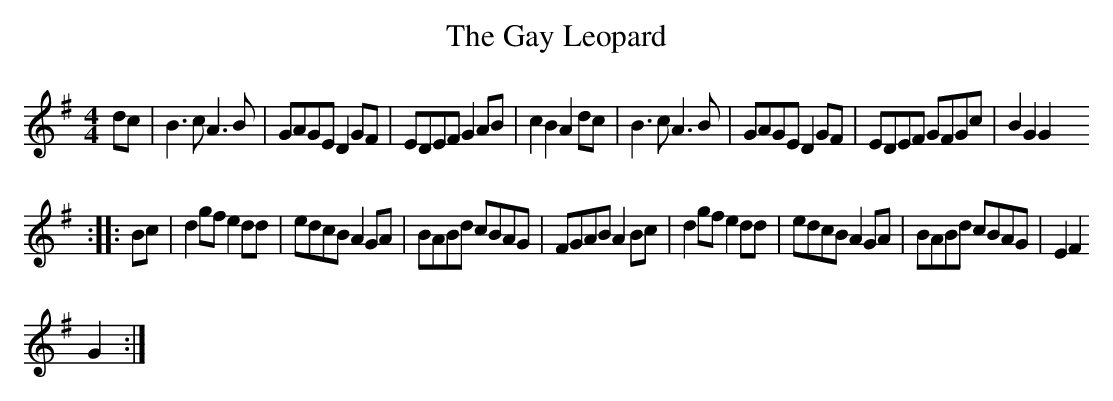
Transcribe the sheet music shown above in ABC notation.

X:1
T:The Gay Leopard
M:4/4
L:1/8
K:G
dc|B3cA3B|GAGE D2GF|EDEF G2AB|c2B2A2dc|B3cA3B|GAGE D2GF|EDEF GFGc|B2G2G2
:|
|:Bc|d2gfe2dd|edcBA2GA|BABd cBAG|FGABA2Bc|d2gfe2dd|edcBA2GA|BABd cBAG|E2F2
G2:|
